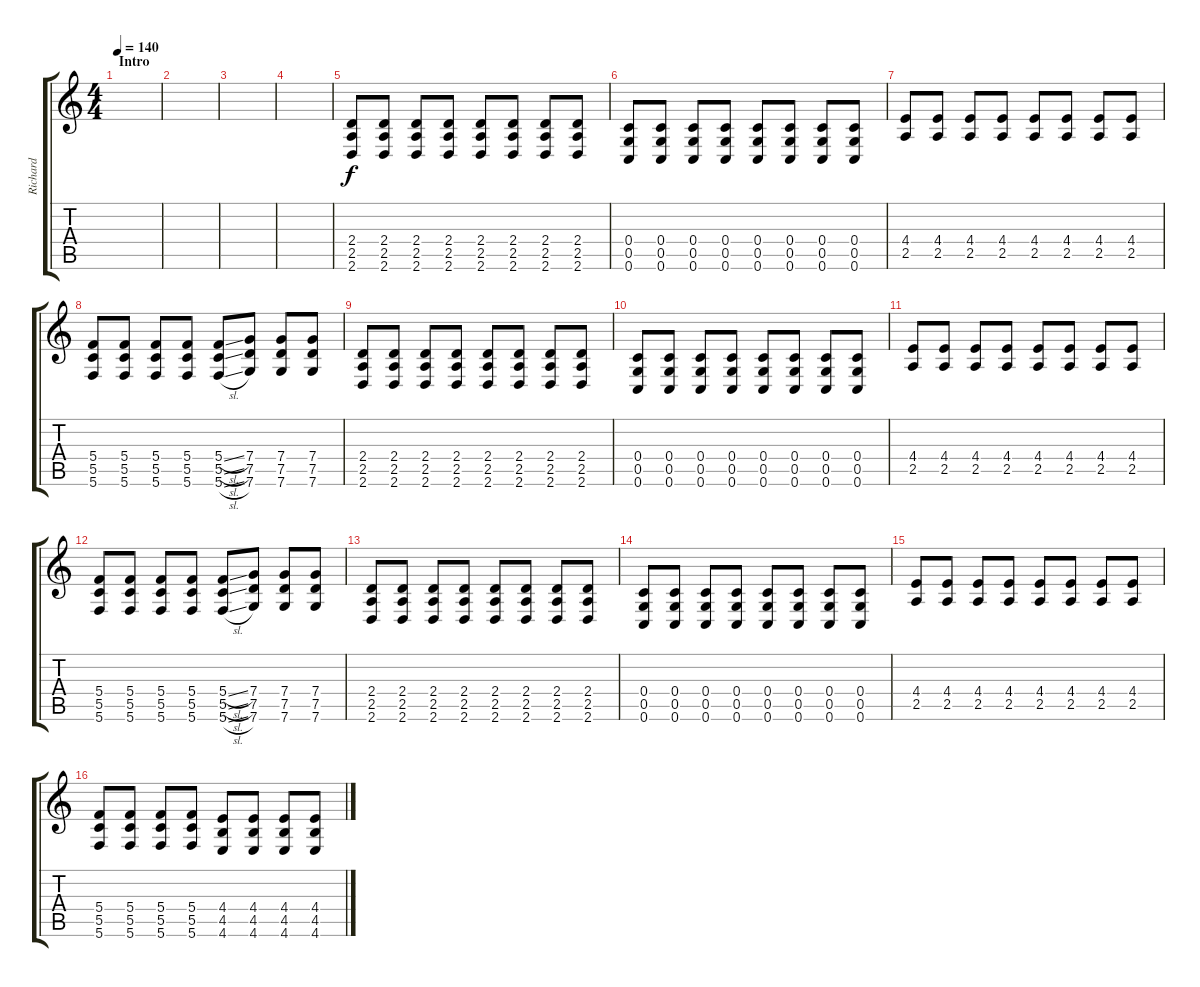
\track ("Richard" "Richard") {instrument distortionguitar}
\staff {score tabs}
\tuning (D4 A3 F3 C3 G2 C2) {hide}
\ts (4 4)
\section ("" "Intro")
\tempo 140
\clef g2
\ks c
|
|
|
|
(2.4 2.5 2.6).8 (2.4 2.5 2.6).8 (2.4 2.5 2.6).8 (2.4 2.5 2.6).8 (2.4 2.5 2.6).8 (2.4 2.5 2.6).8 (2.4 2.5 2.6).8 (2.4 2.5 2.6).8 |
(0.4 0.5 0.6).8 (0.4 0.5 0.6).8 (0.4 0.5 0.6).8 (0.4 0.5 0.6).8 (0.4 0.5 0.6).8 (0.4 0.5 0.6).8 (0.4 0.5 0.6).8 (0.4 0.5 0.6).8 |
(4.4 2.5).8 (4.4 2.5).8 (4.4 2.5).8 (4.4 2.5).8 (4.4 2.5).8 (4.4 2.5).8 (4.4 2.5).8 (4.4 2.5).8 |
(5.4 5.5 5.6).8 (5.4 5.5 5.6).8 (5.4 5.5 5.6).8 (5.4 5.5 5.6).8 (5.4{sl} 5.5{sl} 5.6{sl}).8 (7.4 7.5 7.6).8 (7.4 7.5 7.6).8 (7.4 7.5 7.6).8 |
(2.4 2.5 2.6).8 (2.4 2.5 2.6).8 (2.4 2.5 2.6).8 (2.4 2.5 2.6).8 (2.4 2.5 2.6).8 (2.4 2.5 2.6).8 (2.4 2.5 2.6).8 (2.4 2.5 2.6).8 |
(0.4 0.5 0.6).8 (0.4 0.5 0.6).8 (0.4 0.5 0.6).8 (0.4 0.5 0.6).8 (0.4 0.5 0.6).8 (0.4 0.5 0.6).8 (0.4 0.5 0.6).8 (0.4 0.5 0.6).8 |
(4.4 2.5).8 (4.4 2.5).8 (4.4 2.5).8 (4.4 2.5).8 (4.4 2.5).8 (4.4 2.5).8 (4.4 2.5).8 (4.4 2.5).8 |
(5.4 5.5 5.6).8 (5.4 5.5 5.6).8 (5.4 5.5 5.6).8 (5.4 5.5 5.6).8 (5.4{sl} 5.5{sl} 5.6{sl}).8 (7.4 7.5 7.6).8 (7.4 7.5 7.6).8 (7.4 7.5 7.6).8 |
(2.4 2.5 2.6).8 (2.4 2.5 2.6).8 (2.4 2.5 2.6).8 (2.4 2.5 2.6).8 (2.4 2.5 2.6).8 (2.4 2.5 2.6).8 (2.4 2.5 2.6).8 (2.4 2.5 2.6).8 |
(0.4 0.5 0.6).8 (0.4 0.5 0.6).8 (0.4 0.5 0.6).8 (0.4 0.5 0.6).8 (0.4 0.5 0.6).8 (0.4 0.5 0.6).8 (0.4 0.5 0.6).8 (0.4 0.5 0.6).8 |
(4.4 2.5).8 (4.4 2.5).8 (4.4 2.5).8 (4.4 2.5).8 (4.4 2.5).8 (4.4 2.5).8 (4.4 2.5).8 (4.4 2.5).8 |
(5.4 5.5 5.6).8 (5.4 5.5 5.6).8 (5.4 5.5 5.6).8 (5.4 5.5 5.6).8 (4.4 4.5 4.6).8 (4.4 4.5 4.6).8 (4.4 4.5 4.6).8 (4.4 4.5 4.6).8
